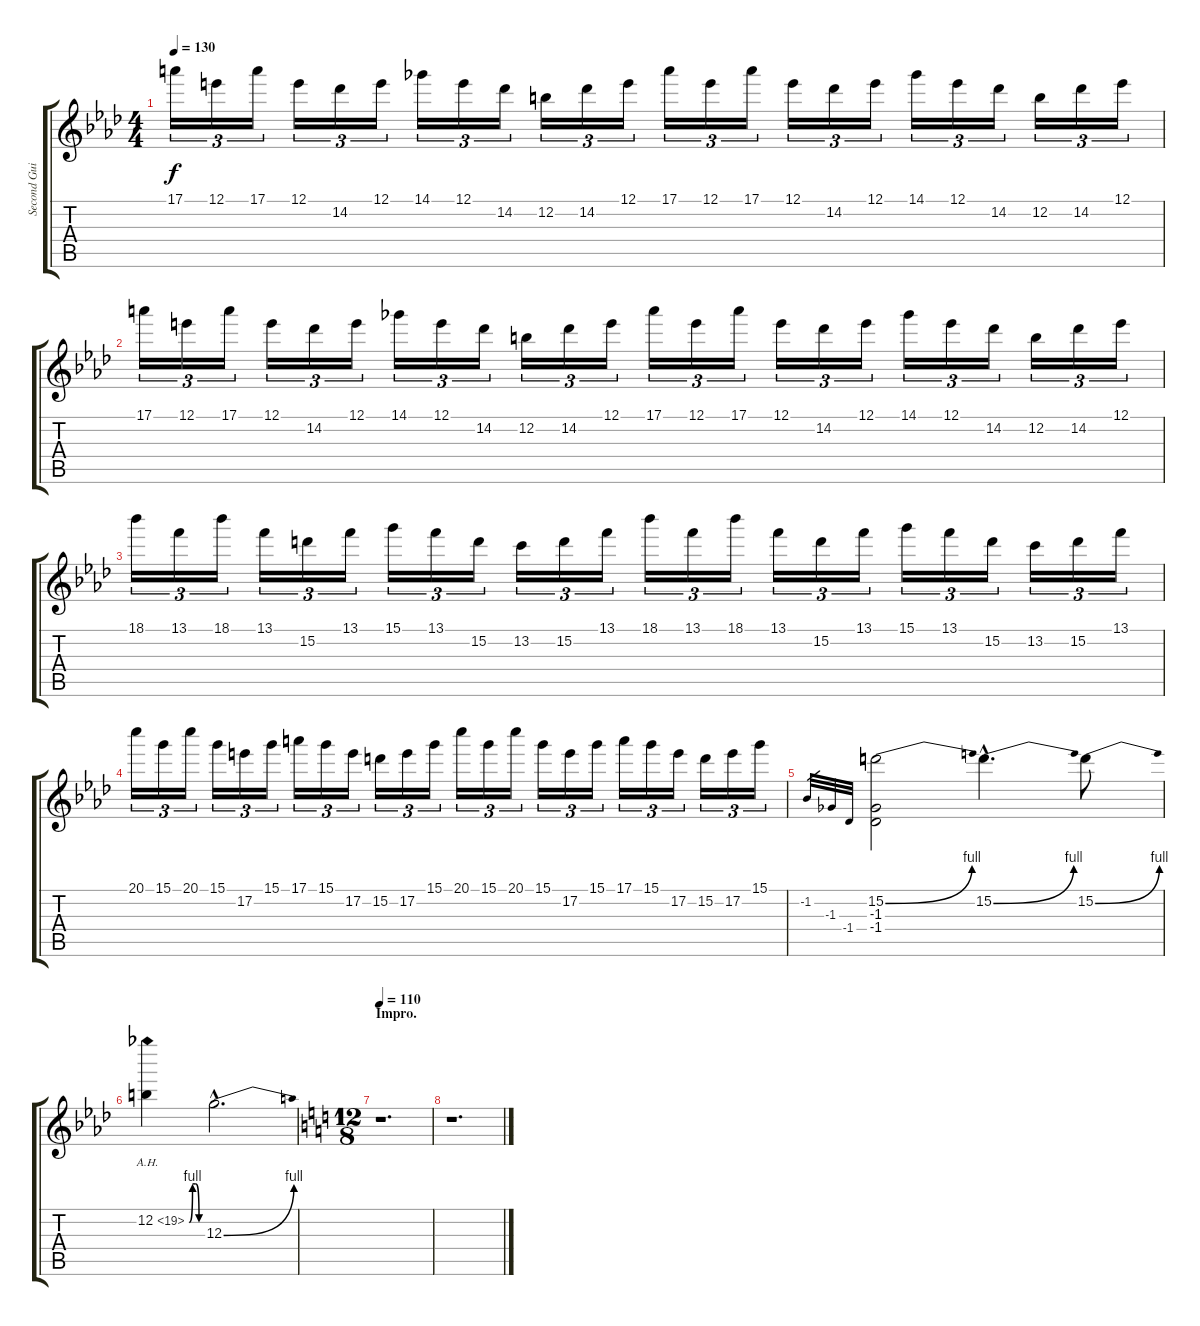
\track ("Second Guitar" "Second Gui") {instrument distortionguitar}
\staff {score tabs}
\tuning (E4 B3 G3 D3 A2 E2) {hide}
\ts (4 4)
\tempo 130
\clef g2
\ks ab
17.1.16{tu (3 2) dy f} 12.1.16{tu (3 2)} 17.1.16{tu (3 2)} 12.1.16{tu (3 2)} 14.2.16{tu (3 2)} 12.1.16{tu (3 2)} 14.1.16{tu (3 2)} 12.1.16{tu (3 2)} 14.2.16{tu (3 2)} 12.2.16{tu (3 2)} 14.2.16{tu (3 2)} 12.1.16{tu (3 2)} 17.1.16{tu (3 2)} 12.1.16{tu (3 2)} 17.1.16{tu (3 2)} 12.1.16{tu (3 2)} 14.2.16{tu (3 2)} 12.1.16{tu (3 2)} 14.1.16{tu (3 2)} 12.1.16{tu (3 2)} 14.2.16{tu (3 2)} 12.2.16{tu (3 2)} 14.2.16{tu (3 2)} 12.1.16{tu (3 2)} |
17.1.16{tu (3 2)} 12.1.16{tu (3 2)} 17.1.16{tu (3 2)} 12.1.16{tu (3 2)} 14.2.16{tu (3 2)} 12.1.16{tu (3 2)} 14.1.16{tu (3 2)} 12.1.16{tu (3 2)} 14.2.16{tu (3 2)} 12.2.16{tu (3 2)} 14.2.16{tu (3 2)} 12.1.16{tu (3 2)} 17.1.16{tu (3 2)} 12.1.16{tu (3 2)} 17.1.16{tu (3 2)} 12.1.16{tu (3 2)} 14.2.16{tu (3 2)} 12.1.16{tu (3 2)} 14.1.16{tu (3 2)} 12.1.16{tu (3 2)} 14.2.16{tu (3 2)} 12.2.16{tu (3 2)} 14.2.16{tu (3 2)} 12.1.16{tu (3 2)} |
18.1.16{tu (3 2)} 13.1.16{tu (3 2)} 18.1.16{tu (3 2)} 13.1.16{tu (3 2)} 15.2.16{tu (3 2)} 13.1.16{tu (3 2)} 15.1.16{tu (3 2)} 13.1.16{tu (3 2)} 15.2.16{tu (3 2)} 13.2.16{tu (3 2)} 15.2.16{tu (3 2)} 13.1.16{tu (3 2)} 18.1.16{tu (3 2)} 13.1.16{tu (3 2)} 18.1.16{tu (3 2)} 13.1.16{tu (3 2)} 15.2.16{tu (3 2)} 13.1.16{tu (3 2)} 15.1.16{tu (3 2)} 13.1.16{tu (3 2)} 15.2.16{tu (3 2)} 13.2.16{tu (3 2)} 15.2.16{tu (3 2)} 13.1.16{tu (3 2)} |
20.1.16{tu (3 2)} 15.1.16{tu (3 2)} 20.1.16{tu (3 2)} 15.1.16{tu (3 2)} 17.2.16{tu (3 2)} 15.1.16{tu (3 2)} 17.1.16{tu (3 2)} 15.1.16{tu (3 2)} 17.2.16{tu (3 2)} 15.2.16{tu (3 2)} 17.2.16{tu (3 2)} 15.1.16{tu (3 2)} 20.1.16{tu (3 2)} 15.1.16{tu (3 2)} 20.1.16{tu (3 2)} 15.1.16{tu (3 2)} 17.2.16{tu (3 2)} 15.1.16{tu (3 2)} 17.1.16{tu (3 2)} 15.1.16{tu (3 2)} 17.2.16{tu (3 2)} 15.2.16{tu (3 2)} 17.2.16{tu (3 2)} 15.1.16{tu (3 2)} |
-1.2.32{gr} -1.3.32{gr} -1.4.32{gr} (15.2{be (bend 0 0 60 4)} -1.3 -1.4).2 15.2{be (bend 0 0 60 4) hac}.4{d} 15.2{be (bend 0 0 60 4)}.8 |
12.2{be (custom 0 0 15 4 30 4 45 0 60 0) ah 7}.4 12.3{be (bend 0 0 60 4) hac}.2{d} |
\ts (12 8)
\section ("" "Impro.")
\tempo 110
\ks c
r.1{d} |
r.1{d}
